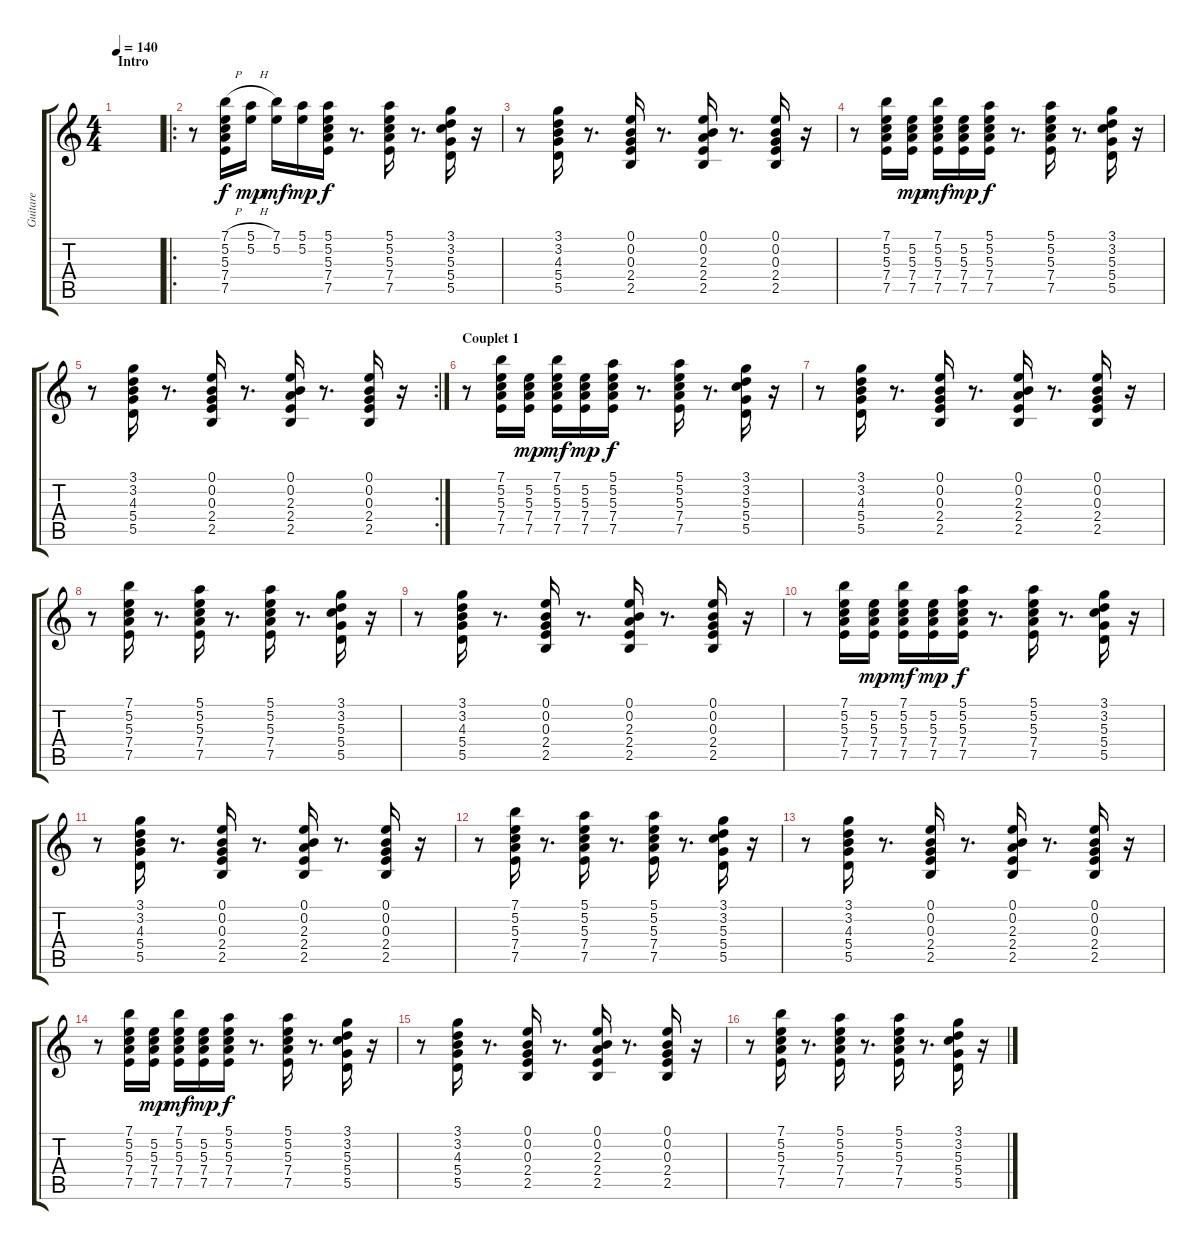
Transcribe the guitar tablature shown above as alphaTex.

\track ("Guitare" "Guitare") {instrument electricguitarmuted}
\staff {score tabs}
\tuning (E4 B3 G3 D3 A2 E2) {hide}
\ts (4 4)
\section ("" "Intro")
\tempo 140
\clef g2
\ks c
|
\ro
r.8 (7.1{h} 5.2 5.3 7.4 7.5).16 (5.1{h} 5.2).16{dy mp} (7.1 5.2).16{dy mf} (5.1 5.2).16{dy mp} (5.1 5.2 5.3 7.4 7.5).16{dy f} r.8{d} (5.1 5.2 5.3 7.4 7.5).16 r.8{d} (3.1 3.2 5.3 5.4 5.5).16 r.16 |
r.8 (3.1 3.2 4.3 5.4 5.5).16 r.8{d} (0.1 0.2 0.3 2.4 2.5).16 r.8{d} (0.1 0.2 2.3 2.4 2.5).16 r.8{d} (0.1 0.2 0.3 2.4 2.5).16 r.16 |
r.8 (7.1 5.2 5.3 7.4 7.5).16 (5.2 5.3 7.4 7.5).16{dy mp} (7.1 5.2 5.3 7.4 7.5).16{dy mf} (5.2 5.3 7.4 7.5).16{dy mp} (5.1 5.2 5.3 7.4 7.5).16{dy f} r.8{d} (5.1 5.2 5.3 7.4 7.5).16 r.8{d} (3.1 3.2 5.3 5.4 5.5).16 r.16 |
\rc 2
r.8 (3.1 3.2 4.3 5.4 5.5).16 r.8{d} (0.1 0.2 0.3 2.4 2.5).16 r.8{d} (0.1 0.2 2.3 2.4 2.5).16 r.8{d} (0.1 0.2 0.3 2.4 2.5).16 r.16 |
\section ("" "Couplet 1")
r.8 (7.1 5.2 5.3 7.4 7.5).16 (5.2 5.3 7.4 7.5).16{dy mp} (7.1 5.2 5.3 7.4 7.5).16{dy mf} (5.2 5.3 7.4 7.5).16{dy mp} (5.1 5.2 5.3 7.4 7.5).16{dy f} r.8{d} (5.1 5.2 5.3 7.4 7.5).16 r.8{d} (3.1 3.2 5.3 5.4 5.5).16 r.16 |
r.8 (3.1 3.2 4.3 5.4 5.5).16 r.8{d} (0.1 0.2 0.3 2.4 2.5).16 r.8{d} (0.1 0.2 2.3 2.4 2.5).16 r.8{d} (0.1 0.2 0.3 2.4 2.5).16 r.16 |
r.8 (7.1 5.2 5.3 7.4 7.5).16 r.8{d} (5.1 5.2 5.3 7.4 7.5).16 r.8{d} (5.1 5.2 5.3 7.4 7.5).16 r.8{d} (3.1 3.2 5.3 5.4 5.5).16 r.16 |
r.8 (3.1 3.2 4.3 5.4 5.5).16 r.8{d} (0.1 0.2 0.3 2.4 2.5).16 r.8{d} (0.1 0.2 2.3 2.4 2.5).16 r.8{d} (0.1 0.2 0.3 2.4 2.5).16 r.16 |
r.8 (7.1 5.2 5.3 7.4 7.5).16 (5.2 5.3 7.4 7.5).16{dy mp} (7.1 5.2 5.3 7.4 7.5).16{dy mf} (5.2 5.3 7.4 7.5).16{dy mp} (5.1 5.2 5.3 7.4 7.5).16{dy f} r.8{d} (5.1 5.2 5.3 7.4 7.5).16 r.8{d} (3.1 3.2 5.3 5.4 5.5).16 r.16 |
r.8 (3.1 3.2 4.3 5.4 5.5).16 r.8{d} (0.1 0.2 0.3 2.4 2.5).16 r.8{d} (0.1 0.2 2.3 2.4 2.5).16 r.8{d} (0.1 0.2 0.3 2.4 2.5).16 r.16 |
r.8 (7.1 5.2 5.3 7.4 7.5).16 r.8{d} (5.1 5.2 5.3 7.4 7.5).16 r.8{d} (5.1 5.2 5.3 7.4 7.5).16 r.8{d} (3.1 3.2 5.3 5.4 5.5).16 r.16 |
r.8 (3.1 3.2 4.3 5.4 5.5).16 r.8{d} (0.1 0.2 0.3 2.4 2.5).16 r.8{d} (0.1 0.2 2.3 2.4 2.5).16 r.8{d} (0.1 0.2 0.3 2.4 2.5).16 r.16 |
r.8 (7.1 5.2 5.3 7.4 7.5).16 (5.2 5.3 7.4 7.5).16{dy mp} (7.1 5.2 5.3 7.4 7.5).16{dy mf} (5.2 5.3 7.4 7.5).16{dy mp} (5.1 5.2 5.3 7.4 7.5).16{dy f} r.8{d} (5.1 5.2 5.3 7.4 7.5).16 r.8{d} (3.1 3.2 5.3 5.4 5.5).16 r.16 |
r.8 (3.1 3.2 4.3 5.4 5.5).16 r.8{d} (0.1 0.2 0.3 2.4 2.5).16 r.8{d} (0.1 0.2 2.3 2.4 2.5).16 r.8{d} (0.1 0.2 0.3 2.4 2.5).16 r.16 |
r.8 (7.1 5.2 5.3 7.4 7.5).16 r.8{d} (5.1 5.2 5.3 7.4 7.5).16 r.8{d} (5.1 5.2 5.3 7.4 7.5).16 r.8{d} (3.1 3.2 5.3 5.4 5.5).16 r.16
